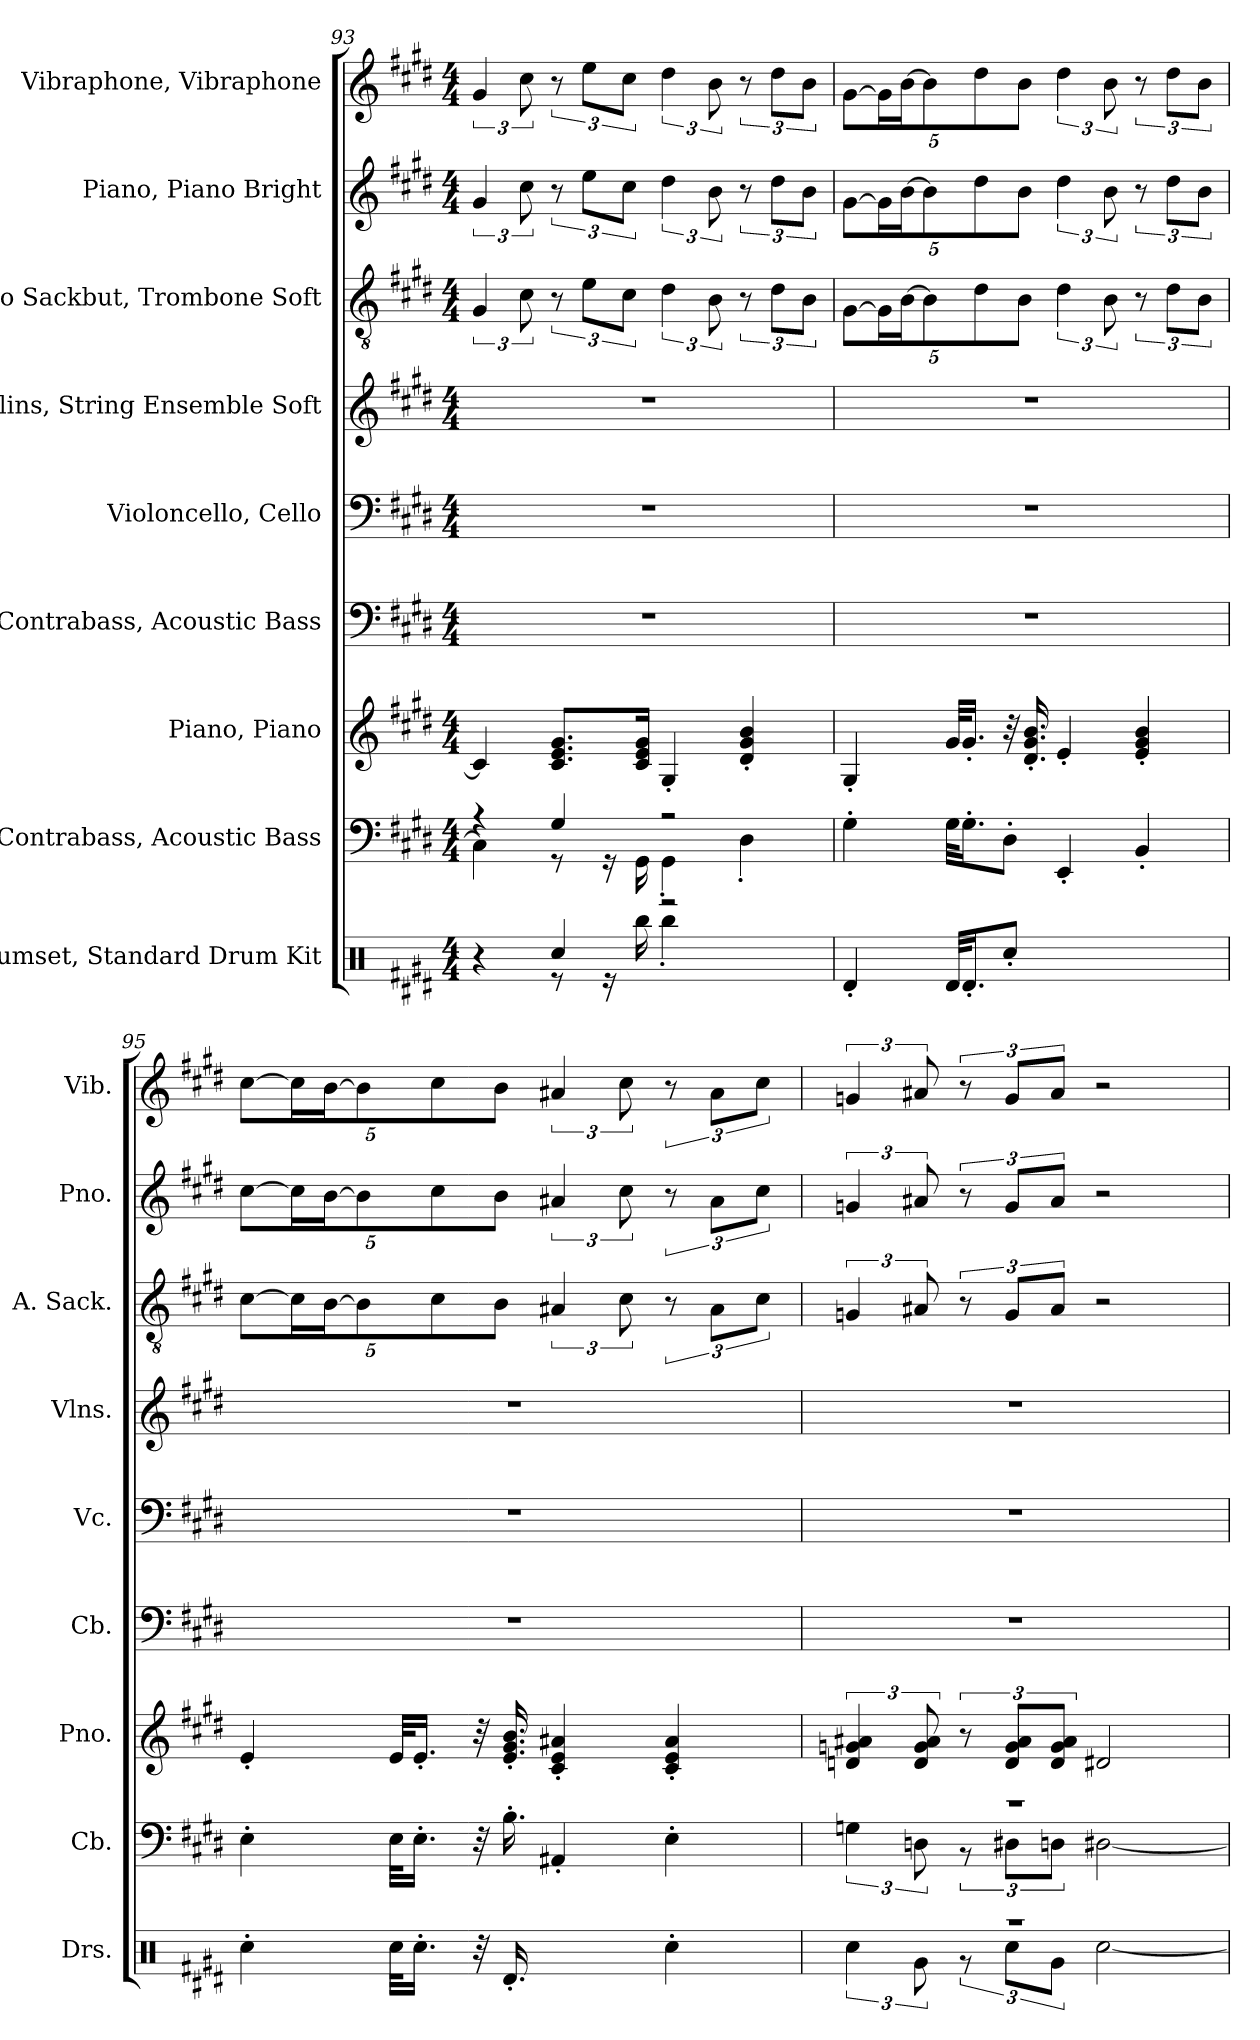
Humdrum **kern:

**kern	**kern	**kern	**kern	**kern	**kern	**kern	**kern	**kern
*part9	*part8	*part7	*part6	*part5	*part4	*part3	*part2	*part1
*staff9	*staff8	*staff7	*staff6	*staff5	*staff4	*staff3	*staff2	*staff1
*I"Drumset, Standard Drum Kit	*I"Contrabass, Acoustic Bass	*I"Piano, Piano	*I"Contrabass, Acoustic Bass	*I"Violoncello, Cello	*I"Violins, String Ensemble Soft	*I"Alto Sackbut, Trombone Soft	*I"Piano, Piano Bright	*I"Vibraphone, Vibraphone
*I'Drs.	*I'Cb.	*I'Pno.	*I'Cb.	*I'Vc.	*I'Vlns.	*I'A. Sack.	*I'Pno.	*I'Vib.
*clefX	*clefF4	*clefG2	*clefF4	*clefF4	*clefG2	*clefGv2	*clefG2	*clefG2
*	*ITrd7c12	*	*ITrd7c12	*	*	*	*	*
*k[f#c#g#d#]	*k[f#c#g#d#]	*k[f#c#g#d#]	*k[f#c#g#d#]	*k[f#c#g#d#]	*k[f#c#g#d#]	*k[f#c#g#d#]	*k[f#c#g#d#]	*k[f#c#g#d#]
*M4/4	*M4/4	*M4/4	*M4/4	*M4/4	*M4/4	*M4/4	*M4/4	*M4/4
=93	=93	=93	=93	=93	=93	=93	=93	=93
*^	*^	*	*	*	*	*	*	*
4r	4R\]	4r	4CC#\]	4c#/]	1r	1r	1r	6G#/	6g#/	6g#/
.	.	.	.	.	.	.	.	12c#\	12cc#\	12cc#\
4Rcc/	8r	4GG#/	8r	8.c#/ 8.e/ 8.g#/L	.	.	.	12r	12r	12r
.	.	.	.	.	.	.	.	12e\L	12ee\L	12ee\L
.	16r	.	16r	.	.	.	.	.	.	.
.	.	.	.	.	.	.	.	12c#\J	12cc#\J	12cc#\J
.	16Rbb\	.	16GGG#\	16c#/ 16e/ 16g#/Jk	.	.	.	.	.	.
2r	4Rbb'\	2r	4GGG#'\	4G#'/	.	.	.	6d#\	6dd#\	6dd#\
.	.	.	.	.	.	.	.	12B\	12b\	12b\
.	4R'\	.	4DD#'\	4d#/' 4g#/' 4b/'	.	.	.	12r	12r	12r
.	.	.	.	.	.	.	.	12d#\L	12dd#\L	12dd#\L
.	.	.	.	.	.	.	.	12B\J	12b\J	12b\J
*v	*v	*	*	*	*	*	*	*	*	*
*	*v	*v	*	*	*	*	*	*	*
=94	=94	=94	=94	=94	=94	=94	=94	=94
*	*	*	*	*	*	*Xbrackettup	*Xbrackettup	*Xbrackettup
4Rd'/	4GG#'\	4G#'/	1r	1r	1r	[10G#\L	[10g#\L	[10g#\L
.	.	.	.	.	.	20G#\L]	20g#\L]	20g#\L]
.	.	.	.	.	.	[20B\J	[20b\J	[20b\J
.	.	.	.	.	.	10B\]	10b\]	10b\]
32Rd/KLL	32GG#\KLL	32g#/KLL	.	.	.	.	.	.
16.Rd'/J	16.GG#'\J	16.g#'/JJ	.	.	.	.	.	.
.	.	.	.	.	.	10d#\	10dd#\	10dd#\
8Rcc'/J	8DD#'\J	32r	.	.	.	.	.	.
.	.	.	.	.	.	10B\J	10b\J	10b\J
.	.	16.d#/' 16.g#/' 16.b/'	.	.	.	.	.	.
*	*	*	*	*	*	*brackettup	*brackettup	*brackettup
4R'\	4EEE'/	4e'/	.	.	.	6d#\	6dd#\	6dd#\
.	.	.	.	.	.	12B\	12b\	12b\
4R'\	4BBB'/	4e/' 4g#/' 4b/'	.	.	.	12r	12r	12r
.	.	.	.	.	.	12d#\L	12dd#\L	12dd#\L
.	.	.	.	.	.	12B\J	12b\J	12b\J
!!LO:PB:g=z
=95	=95	=95	=95	=95	=95	=95	=95	=95
*	*	*	*	*	*	*Xbrackettup	*Xbrackettup	*Xbrackettup
4Rcc'\	4EE'\	4e'/	1r	1r	1r	[10c#\L	[10cc#\L	[10cc#\L
.	.	.	.	.	.	20c#\L]	20cc#\L]	20cc#\L]
.	.	.	.	.	.	[20B\J	[20b\J	[20b\J
.	.	.	.	.	.	10B\]	10b\]	10b\]
32Rcc\KLL	32EE\KLL	32e/KLL	.	.	.	.	.	.
16.Rcc'\JJ	16.EE'\JJ	16.e'/JJ	.	.	.	.	.	.
.	.	.	.	.	.	10c#\	10cc#\	10cc#\
32r	32r	32r	.	.	.	.	.	.
.	.	.	.	.	.	10B\J	10b\J	10b\J
16.Rd'/	16.BB'\	16.e/' 16.g#/' 16.b/'	.	.	.	.	.	.
*	*	*	*	*	*	*brackettup	*brackettup	*brackettup
4R'\	4AAA#X'/	4c#/' 4e/' 4a#X/'	.	.	.	6A#X/	6a#X/	6a#X/
.	.	.	.	.	.	12c#\	12cc#\	12cc#\
4Rcc'\	4EE'\	4c#/' 4e/' 4a#/'	.	.	.	12r	12r	12r
.	.	.	.	.	.	12A#\L	12a#\L	12a#\L
.	.	.	.	.	.	12c#\J	12cc#\J	12cc#\J
=96	=96	=96	=96	=96	=96	=96	=96	=96
*^	*^	*	*	*	*	*	*	*
1r	6Rcc\	1r	6GGn\	6dn/ 6gn/ 6a#X/	1r	1r	1r	6Gn/	6gn/	6gn/
.	12Rg\	.	12DDn\	12d/ 12g/ 12a#/	.	.	.	12A#X/	12a#X/	12a#X/
.	12r	.	12r	12r	.	.	.	12r	12r	12r
.	12Rcc\L	.	12DD#X\L	12d/ 12g/ 12a#/L	.	.	.	12G/L	12g/L	12g/L
.	12Rg\J	.	12DDn\J	12d/ 12g/ 12a#/J	.	.	.	12A#/J	12a#/J	12a#/J
.	[2Rcc\	.	[2DD#X\	2d#X/	.	.	.	2r	2r	2r
*v	*v	*	*	*	*	*	*	*	*	*
*	*v	*v	*	*	*	*	*	*	*
=	=	=	=	=	=	=	=	=
*-	*-	*-	*-	*-	*-	*-	*-	*-
